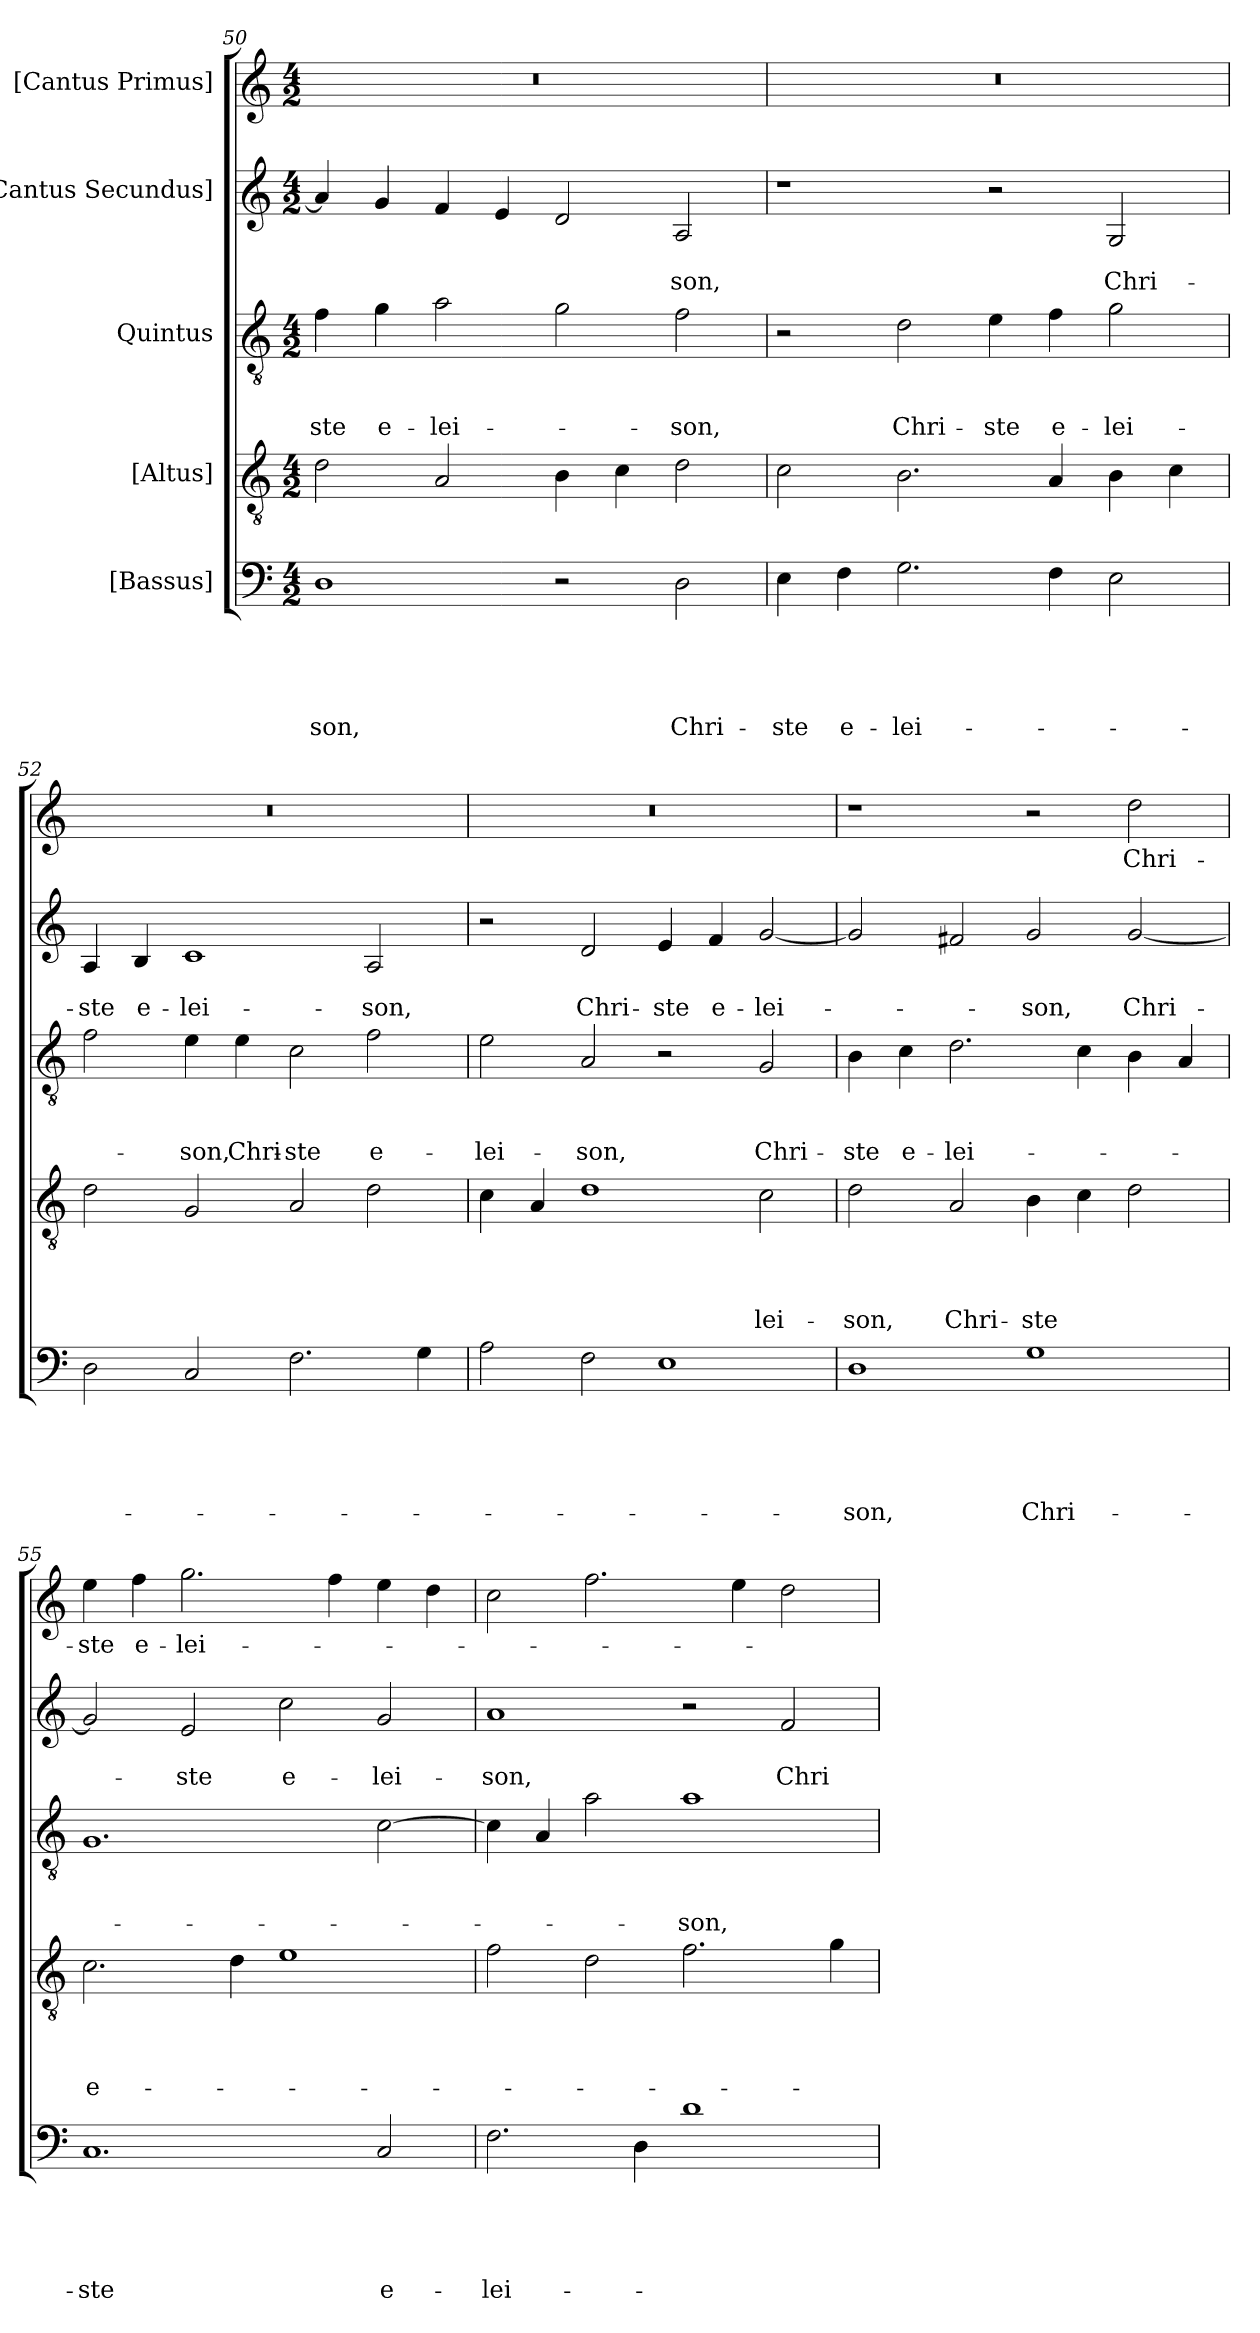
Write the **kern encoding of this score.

**kern	**text	**text	**text	**text	**text	**kern	**text	**text	**text	**text	**kern	**text	**text	**text	**kern	**text	**text	**kern	**text
*part5	*part5	*part5	*part5	*part5	*part5	*part4	*part4	*part4	*part4	*part4	*part3	*part3	*part3	*part3	*part2	*part2	*part2	*part1	*part1
*staff5	*staff5	*staff5	*staff5	*staff5	*staff5	*staff4	*staff4	*staff4	*staff4	*staff4	*staff3	*staff3	*staff3	*staff3	*staff2	*staff2	*staff2	*staff1	*staff1
*I"[Bassus]	*	*	*	*	*	*I"[Altus]	*	*	*	*	*I"Quintus	*	*	*	*I"[Cantus Secundus]	*	*	*I"[Cantus Primus]	*
*clefF4	*	*	*	*	*	*clefGv2	*	*	*	*	*clefGv2	*	*	*	*clefG2	*	*	*clefG2	*
*k[]	*	*	*	*	*	*k[]	*	*	*	*	*k[]	*	*	*	*k[]	*	*	*k[]	*
*M4/2	*	*	*	*	*	*M4/2	*	*	*	*	*M4/2	*	*	*	*M4/2	*	*	*M4/2	*
=50	=50	=50	=50	=50	=50	=50	=50	=50	=50	=50	=50	=50	=50	=50	=50	=50	=50	=50	=50
1D\	.	.	.	.	-son,	2d\	.	.	.	.	4f\	.	.	-ste	4a/]	.	.	0r	.
.	.	.	.	.	.	.	.	.	.	.	4g\	.	.	e-	4g/	.	.	.	.
.	.	.	.	.	.	2A/	.	.	.	.	2a\	.	.	-lei-	4f/	.	.	.	.
.	.	.	.	.	.	.	.	.	.	.	.	.	.	.	4e/	.	.	.	.
2r	.	.	.	.	.	4B\	.	.	.	.	2g\	.	.	.	2d/	.	.	.	.
.	.	.	.	.	.	4c\	.	.	.	.	.	.	.	.	.	.	.	.	.
2D\	.	.	.	.	Chri-	2d\	.	.	.	.	2f\	.	.	-son,	2A/	.	-son,	.	.
=51	=51	=51	=51	=51	=51	=51	=51	=51	=51	=51	=51	=51	=51	=51	=51	=51	=51	=51	=51
4E\	.	.	.	.	-ste	2c\	.	.	.	.	2r	.	.	.	1r	.	.	0r	.
4F\	.	.	.	.	e-	.	.	.	.	.	.	.	.	.	.	.	.	.	.
2.G\	.	.	.	.	-lei-	2.B\	.	.	.	.	2d\	.	.	Chri-	.	.	.	.	.
.	.	.	.	.	.	.	.	.	.	.	4e\	.	.	-ste	2r	.	.	.	.
4F\	.	.	.	.	.	4A/	.	.	.	.	4f\	.	.	e-	.	.	.	.	.
2E\	.	.	.	.	.	4B\	.	.	.	.	2g\	.	.	-lei-	2G/	.	Chri-	.	.
.	.	.	.	.	.	4c\	.	.	.	.	.	.	.	.	.	.	.	.	.
=52	=52	=52	=52	=52	=52	=52	=52	=52	=52	=52	=52	=52	=52	=52	=52	=52	=52	=52	=52
2D\	.	.	.	.	.	2d\	.	.	.	.	2f\	.	.	.	4A/	.	-ste	0r	.
.	.	.	.	.	.	.	.	.	.	.	.	.	.	.	4B/	.	e-	.	.
2C/	.	.	.	.	.	2G/	.	.	.	.	4e\	.	.	-son,	1c/	.	-lei-	.	.
.	.	.	.	.	.	.	.	.	.	.	4e\	.	.	Chri-	.	.	.	.	.
2.F\	.	.	.	.	.	2A/	.	.	.	.	2c\	.	.	-ste	.	.	.	.	.
.	.	.	.	.	.	2d\	.	.	.	.	2f\	.	.	e-	2A/	.	-son,	.	.
4G\	.	.	.	.	.	.	.	.	.	.	.	.	.	.	.	.	.	.	.
=53	=53	=53	=53	=53	=53	=53	=53	=53	=53	=53	=53	=53	=53	=53	=53	=53	=53	=53	=53
2A\	.	.	.	.	.	4c\	.	.	.	.	2e\	.	.	-lei-	2r	.	.	0r	.
.	.	.	.	.	.	4A/	.	.	.	.	.	.	.	.	.	.	.	.	.
2F\	.	.	.	.	.	1d\	.	.	.	.	2A/	.	.	-son,	2d/	.	Chri-	.	.
1E\	.	.	.	.	.	.	.	.	.	.	2r	.	.	.	4e/	.	-ste	.	.
.	.	.	.	.	.	.	.	.	.	.	.	.	.	.	4f/	.	e-	.	.
.	.	.	.	.	.	2c\	.	.	.	-lei-	2G/	.	.	Chri-	[2g/	.	-lei-	.	.
=54	=54	=54	=54	=54	=54	=54	=54	=54	=54	=54	=54	=54	=54	=54	=54	=54	=54	=54	=54
1D\	.	.	.	.	-son,	2d\	.	.	.	-son,	4B\	.	.	-ste	2g/]	.	.	1r	.
.	.	.	.	.	.	.	.	.	.	.	4c\	.	.	e-	.	.	.	.	.
.	.	.	.	.	.	2A/	.	.	.	Chri-	2.d\	.	.	-lei-	2f#X/	.	.	.	.
1G\	.	.	.	.	Chri-	4B\	.	.	.	-ste	.	.	.	.	2g/	.	-son,	2r	.
.	.	.	.	.	.	4c\	.	.	.	.	4c\	.	.	.	.	.	.	.	.
.	.	.	.	.	.	2d\	.	.	.	.	4B\	.	.	.	[2g/	.	Chri-	2dd\	Chri-
.	.	.	.	.	.	.	.	.	.	.	4A/	.	.	.	.	.	.	.	.
=55	=55	=55	=55	=55	=55	=55	=55	=55	=55	=55	=55	=55	=55	=55	=55	=55	=55	=55	=55
1.C/	.	.	.	.	-ste	2.c\	.	.	.	e-	1.G/	.	.	.	2g/]	.	.	4ee\	-ste
.	.	.	.	.	.	.	.	.	.	.	.	.	.	.	.	.	.	4ff\	e-
.	.	.	.	.	.	.	.	.	.	.	.	.	.	.	2e/	.	-ste	2.gg\	-lei-
.	.	.	.	.	.	4d\	.	.	.	.	.	.	.	.	.	.	.	.	.
.	.	.	.	.	.	1e/	.	.	.	.	.	.	.	.	2cc\	.	e-	.	.
.	.	.	.	.	.	.	.	.	.	.	.	.	.	.	.	.	.	4ff\	.
2C/	.	.	.	.	e-	.	.	.	.	.	[2c\	.	.	.	2g/	.	-lei-	4ee\	.
.	.	.	.	.	.	.	.	.	.	.	.	.	.	.	.	.	.	4dd\	.
=56	=56	=56	=56	=56	=56	=56	=56	=56	=56	=56	=56	=56	=56	=56	=56	=56	=56	=56	=56
2.F\	.	.	.	.	-lei-	2f\	.	.	.	.	4c\]	.	.	.	1a/	.	-son,	2cc\	.
.	.	.	.	.	.	.	.	.	.	.	4A/	.	.	.	.	.	.	.	.
.	.	.	.	.	.	2d\	.	.	.	.	2a\	.	.	.	.	.	.	2.ff\	.
4D\	.	.	.	.	.	.	.	.	.	.	.	.	.	.	.	.	.	.	.
1d\	.	.	.	.	.	2.f\	.	.	.	.	1a\	.	.	-son,	2r	.	.	.	.
.	.	.	.	.	.	.	.	.	.	.	.	.	.	.	.	.	.	4ee\	.
.	.	.	.	.	.	.	.	.	.	.	.	.	.	.	2f/	.	Chri-	2dd\	.
.	.	.	.	.	.	4g\	.	.	.	.	.	.	.	.	.	.	.	.	.
=	=	=	=	=	=	=	=	=	=	=	=	=	=	=	=	=	=	=	=
*-	*-	*-	*-	*-	*-	*-	*-	*-	*-	*-	*-	*-	*-	*-	*-	*-	*-	*-	*-
